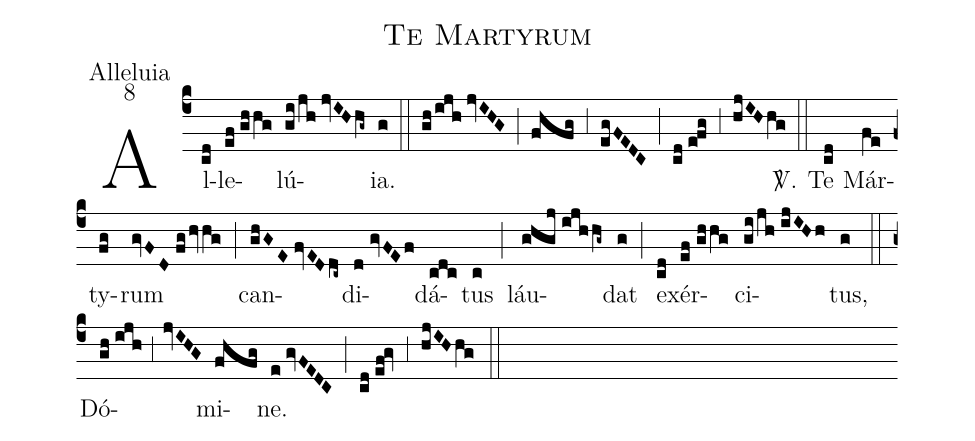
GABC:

name:Te Martyrum;
office-part:Alleluia;
mode:8;
%%
(c4) Al(cd)le(ef//ghhg)lú(gi/jh//jvIH/hg~)ia.(g) (::) (gh/ijh//jvIHG) (;) (fhfg) (;3) (egFEDC) (;) (cd//e!fg) (;3) (hjIH/hg) <sp>V/</sp>.(::) Te(cd) Már(fe)ty(fg)rum(gvFD//fg/hvhg) (;) can(ghGE//fvEDdc~)di(d//gvFEf)dá(cdc)tus(c) (;) láu(ghgj//ijhhg~)dat(g) (;) e(cd)xér(ef//ghhg)ci(gi/jh//ijIHh)tus,(g) (::) Dó(gh//ijh;3jvIHG)mi(fhfg)ne.(e//gvFEDC) (;) (cd//ef!gv) (;3) (hjIHhg) (::)
